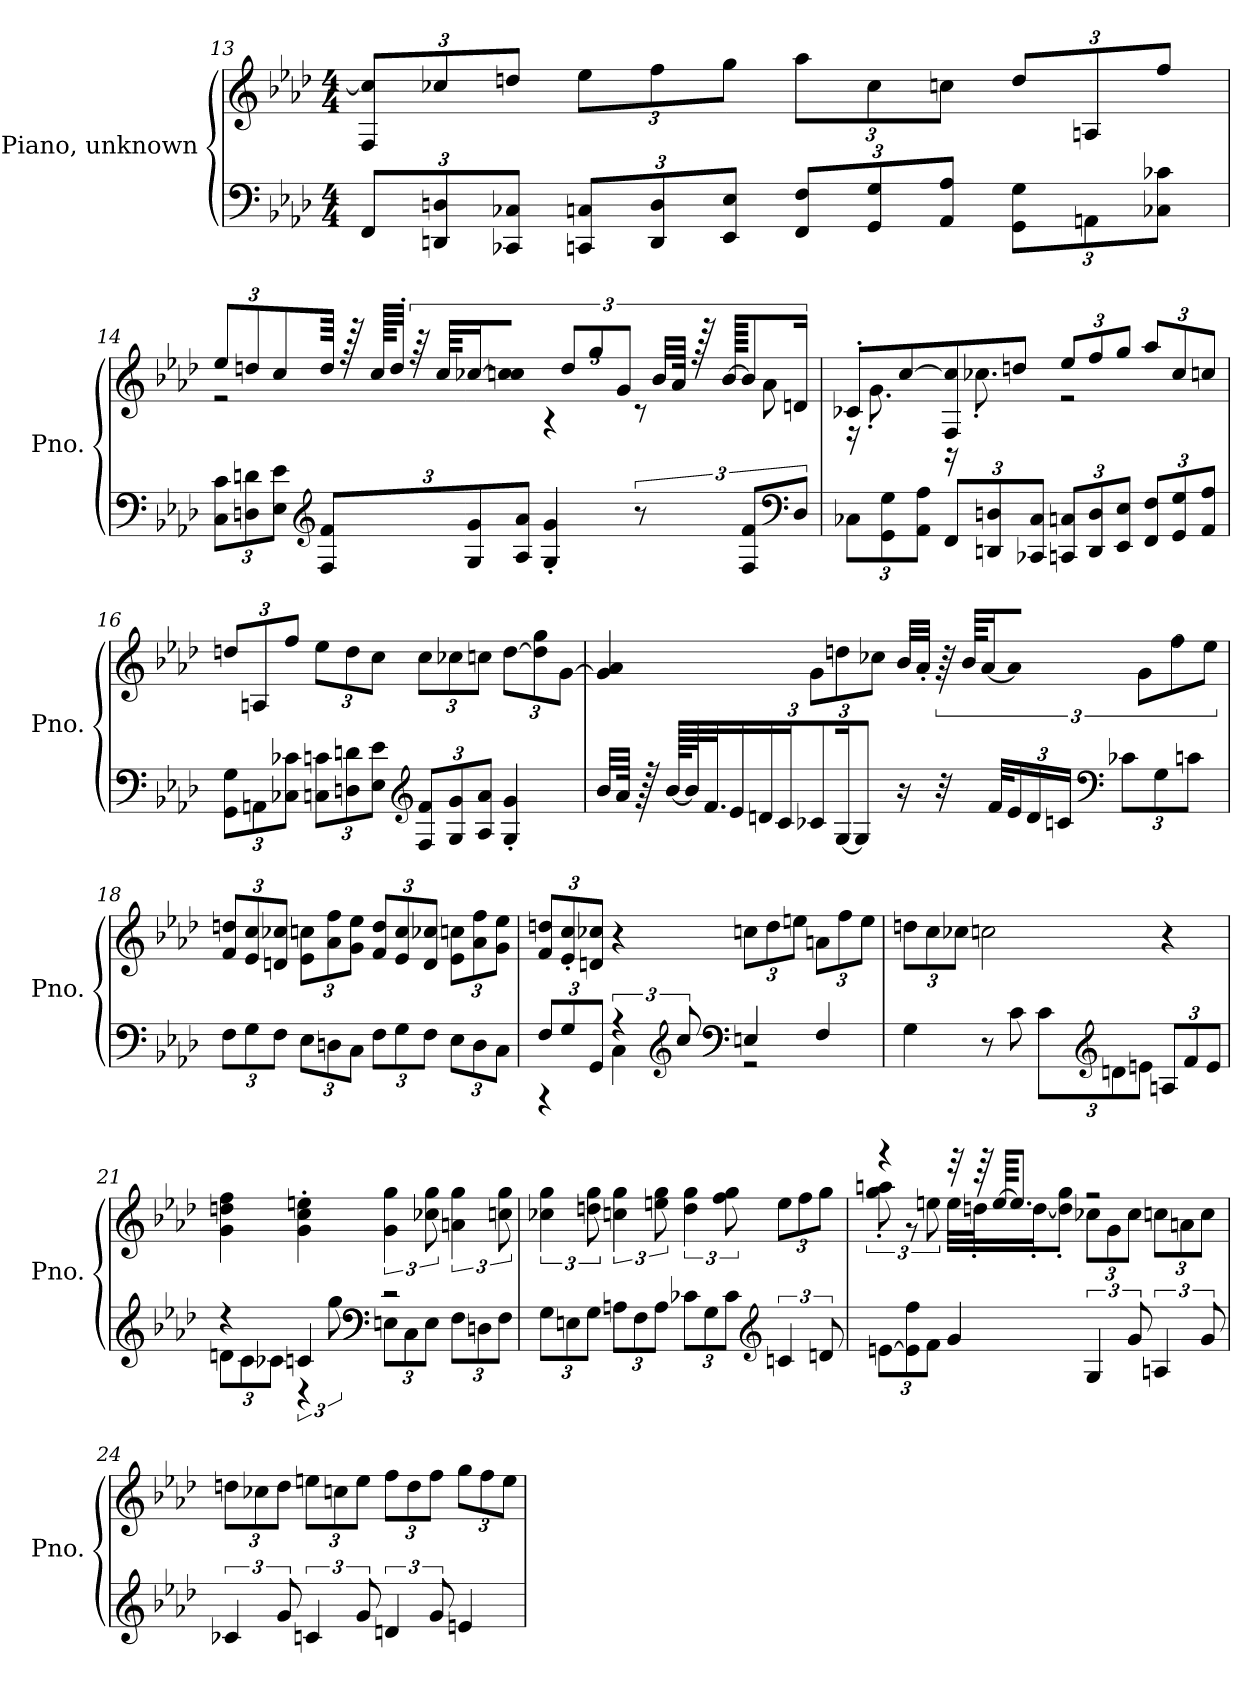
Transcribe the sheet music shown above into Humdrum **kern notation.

**kern	**kern
*part1	*part1
*staff2	*staff1
*I"Piano, unknown	*
*I'Pno.	*
!!LO:LB:g=z
*clefF4	*clefG2
*k[b-e-a-d-]	*k[b-e-a-d-]
*M4/4	*M4/4
*Xbrackettup	*Xbrackettup
=13	=13
12FF/L	12F/ 12cc/]L
12DDn/ 12Dn/	12cc-X/
12CC-X/ 12C-X/J	12ddn/J
12CCn/ 12Cn/L	12ee-\L
12DD/ 12D/	12ff\
12EE-/ 12E-/J	12gg\J
12FF/ 12F/L	12aa-\L
12GG/ 12G/	12cc-\
12AA-/ 12A-/J	12ccn\J
12GG\ 12G\L	12dd/L
12AAn\	12An/
12C-X\ 12c-X\J	12ff/J
!!LO:LB:g=z
=14	=14
*	*^
12C\ 12c\L	12ee-/L	2r
12Dn\ 12dn\	12ddn/	.
12E-\ 12e-\J	12cc/	.
*clefG2	*	*
12F/ 12f/L	64dd/Jkkk	.
.	128r	.
.	128cc/KKLLL	.
.	32dd'/JJJ	.
*	*brackettup	*
.	96r	.
.	96cc/KKLL	.
12G/ 12g/	[24cc-X/J	.
.	8cc-/] 8ccn/J	.
12A-/ 12a-/J	.	.
*	*Xbrackettup	*
4G/' 4g/'	12dd/L	4r
.	12gg/	.
.	12g/J	.
*brackettup	*	*
12r	32b-/LLL	8r
.	64a-/JJJk	.
.	128r	.
.	[128b-/KKKKL	.
.	8b-/]	.
12F/ 12f/L	.	.
.	.	8a-\
*clefF4	*	*
12D/J	.	.
.	16dn/Jk	.
!!LO:LB:g=z	!!
=15	=15	=15
*Xbrackettup	*	*
12C-X\L	8c-X'/L	16r
.	.	8.g'\
12GG\ 12G\	.	.
.	[8cc/	.
12AA-\ 12A-\J	.	.
12FF/L	8F/ 8cc/]	16r
.	.	8.cc-X'\
12DDn/ 12Dn/	.	.
.	8ddn/J	.
12CC-X/ 12C-/J	.	.
12CCn/ 12Cn/L	12ee-/L	2r
12DD/ 12D/	12ff/	.
12EE-/ 12E-/J	12gg/J	.
12FF/ 12F/L	12aa-/L	.
12GG/ 12G/	12cc-/	.
12AA-/ 12A-/J	12ccn/J	.
*	*v	*v
=16	=16
12GG\ 12G\L	12ddn/L
12AAn\	12An/
12C-X\ 12c-X\J	12ff/J
12Cn\ 12cn\L	12ee-\L
12Dn\ 12dn\	12dd\
12E-\ 12e-\J	12cc\J
*clefG2	*
12F/ 12f/L	12cc\L
12G/ 12g/	12cc-X\
12A-/ 12a-/J	12ccn\J
4G/' 4g/'	[12dd\L
.	12dd\] 12gg\
.	[12g\J
!!LO:LB:g=z
=17	=17
32b-/LLL	4g/] 4a-/
64a-/JJJk	.
128r	.
[128b-/KLLLL	.
64b-/J]	.
32.f/J	.
24e-/	.
24dn/	.
24c/J	.
12c-X/	12g\L
[24G/K	12ddn\
8G/J]	.
.	12cc-X\J
16r	32b-/LLL
.	32a-'/JJJ
*	*brackettup
32r	96r
.	96b-/KKLL
.	[24a-/J
32f/KLL	.
24e-/	8a-/J]
24d/	.
24cn/JJ	.
*clefF4	*
*	*Xbrackettup
12c-X\L	12g\L
12G\	12ff\
12cn\J	12ee-\J
!!LO:PB:g=z
=18	=18
12F\L	12f/ 12ddn/L
12G\	12e-/ 12cc/
12F\J	12dn/ 12cc-X/J
12E-\L	12e-\ 12ccn\L
12Dn\	12a-\ 12ff\
12C\J	12g\ 12ee-\J
12F\L	12f/ 12dd/L
12G\	12e-/ 12cc/
12F\J	12d/ 12cc-X/J
12E-\L	12e-\ 12ccn\L
12D\	12a-\ 12ff\
12C\J	12g\ 12ee-\J
=19	=19
*^	*
12F/L	4r	12f/ 12ddn/L
12G/	.	12e-/' 12cc/'
12GG/J	.	12dn/ 12cc-X/J
*brackettup	*	*
6r	4C\	4r
*clefG2	*	*
12cc/	.	.
*clefF4	*	*
4En/	2r	12ccn\L
.	.	12dd\
.	.	12een\J
4F/	.	12an\L
.	.	12ff\
.	.	12ee\J
*v	*v	*
!!LO:LB:g=z
=20	=20
4G\	12ddn\L
.	12cc\
.	12cc-X\J
8r	2ccn\
8c\	.
*Xbrackettup	*
12c\L	.
*clefG2	*
12dn\	.
12en\J	.
12An/L	4r
12f/	.
12e/J	.
=21	=21
*^	*
4r	12dn\L	4g\ 4ddn\ 4ff\
.	12c\	.
.	12c-X\J	.
*	*brackettup	*
4cn/	6r	4g\' 4cc\' 4een\'
.	12gg\	.
*clefF4	*	*
*	*Xbrackettup	*brackettup
2r	12En\L	6g\ 6gg\
.	12C\	.
.	12E\J	12cc-X\ 12gg\
.	12F\L	6an\ 6gg\
.	12Dn\	.
.	12F\J	12ccn\ 12gg\
*v	*v	*
!!LO:LB:g=z
=22	=22
12G\L	6cc-X\ 6gg\
12En\	.
12G\J	12ddn\ 12gg\
12An\L	6ccn\ 6gg\
12F\	.
12A\J	12een\ 12gg\
12c-X\L	6dd\ 6gg\
12G\	.
12c-\J	12ff\ 12gg\
*clefG2	*
*brackettup	*Xbrackettup
6cn/	12ee\L
.	12ff\
12dn/	12gg\J
=23	=23
*	*^
*Xbrackettup	*	*brackettup
[12en\L	4r	12gg\' 12aan\'
12e\] 12ff\	.	12r
12f\J	.	12een\
4g/	32r	32ee\LLL
.	64r	32ddn'\J
.	[64ee/KKKL	.
.	8.ee/J]	[16dd'\J
.	.	8dd\]' 8gg\'J
*brackettup	*	*Xbrackettup
6G/	2r	12cc-X\L
.	.	12g\
12g/	.	12cc-\J
6An/	.	12ccn\L
.	.	12an\
12g/	.	12cc\J
*	*v	*v
!!LO:LB:g=z
=24	=24
6c-X/	12ddn\L
.	12cc-X\
12g/	12dd\J
6cn/	12een\L
.	12ccn\
12g/	12ee\J
6dn/	12ff\L
.	12dd\
12g/	12ff\J
4en/	12gg\L
.	12ff\
.	12ee\J
=	=
*-	*-
